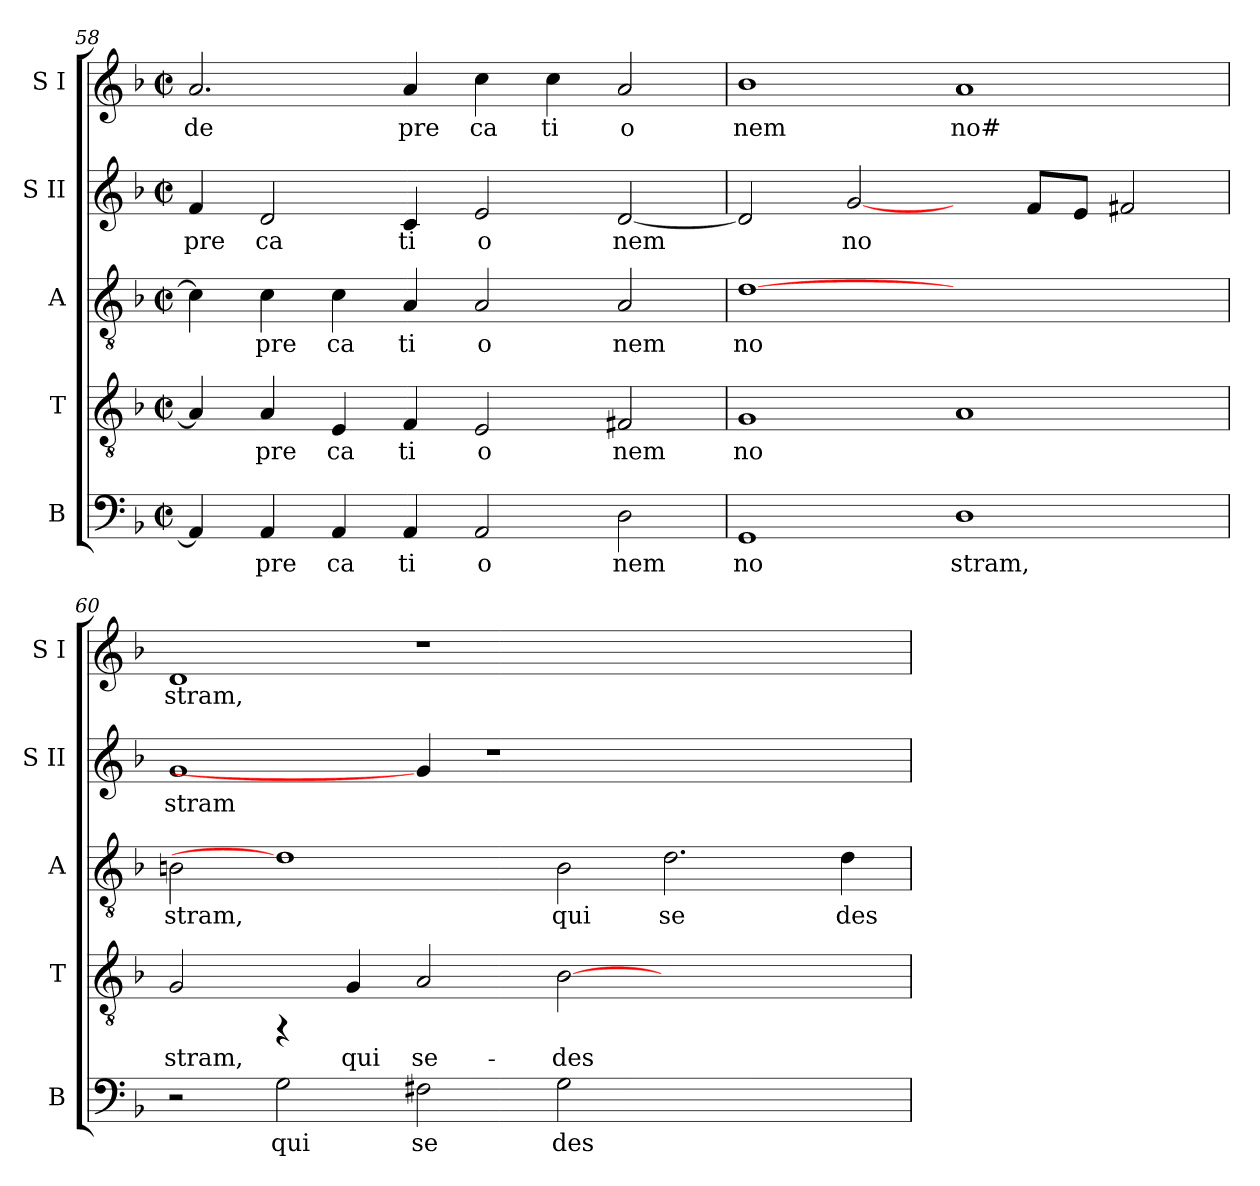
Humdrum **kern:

**kern	**text	**kern	**text	**kern	**text	**kern	**text	**kern	**text
*part5	*part5	*part4	*part4	*part3	*part3	*part2	*part2	*part1	*part1
*staff5	*staff5	*staff4	*staff4	*staff3	*staff3	*staff2	*staff2	*staff1	*staff1
*I"B	*	*I"T	*	*I"A	*	*I"S II	*	*I"S I	*
*I'B	*	*I'T	*	*I'A	*	*I'S II	*	*I'S I	*
*clefF4	*	*clefGv2	*	*clefGv2	*	*clefG2	*	*clefG2	*
*k[b-]	*	*k[b-]	*	*k[b-]	*	*k[b-]	*	*k[b-]	*
*F:	*	*F:	*	*F:	*	*F:	*	*F:	*
*M2/2	*	*M2/2	*	*M2/2	*	*M2/2	*	*M2/2	*
*met(c|)	*	*met(c|)	*	*met(c|)	*	*met(c|)	*	*met(c|)	*
=58	=58	=58	=58	=58	=58	=58	=58	=58	=58
!	!LO:LY:b:cj	!	!LO:LY:b:cj	!	!LO:LY:b:cj	!	!LO:LY:b:cj	!	!LO:LY:b:cj
4AA/]	.	4A/]	.	4c\]	.	4f/	pre	2.a/	de
!	!LO:LY:b:cj	!	!LO:LY:b:cj	!	!LO:LY:b:cj	!	!LO:LY:b:cj	!	!
4AA/	pre	4A/	pre	4c\	pre	2d/	ca	.	.
!	!LO:LY:b:cj	!	!LO:LY:b:cj	!	!LO:LY:b:cj	!	!	!	!
4AA/	ca	4E/	ca	4c\	ca	.	.	.	.
!	!LO:LY:b:cj	!	!LO:LY:b:cj	!	!LO:LY:b:cj	!	!LO:LY:b:cj	!	!LO:LY:b:cj
4AA/	ti	4F/	ti	4A/	ti	4c/	ti	4a/	pre
!	!LO:LY:b:cj	!	!LO:LY:b:cj	!	!LO:LY:b:cj	!	!LO:LY:b:cj	!	!LO:LY:b:cj
2AA/	o	2E/	o	2A/	o	2e/	o	4cc\	ca
!	!	!	!	!	!	!	!	!	!LO:LY:b:cj
.	.	.	.	.	.	.	.	4cc\	ti
!	!LO:LY:b:cj	!	!LO:LY:b:cj	!	!LO:LY:b:cj	!	!LO:LY:b:cj	!	!LO:LY:b:cj
2D\	nem	2F#X/	nem	2A/	nem	[<2d/	nem	2a/	o
=59	=59	=59	=59	=59	=59	=59	=59	=59	=59
!	!LO:LY:b:cj	!	!LO:LY:b:cj	!	!LO:LY:b:cj	!	!LO:LY:b:cj	!	!LO:LY:b:cj
1GG	no	1G	no	[1d	no	2d/]	.	1b-	nem
!	!	!	!	!	!	!	!LO:LY:b:cj	!	!
.	.	.	.	.	.	[2g/	no	.	.
!	!LO:LY:b:cj	!	!LO:LY:b:cj	!	!	!	!	!	!LO:LY:b:cj
1D	stram,	1A	.	1ryy	.	4ryy	.	1a	no#
!	!	!	!	!	!	!	!LO:LY:b:cj	!	!
.	.	.	.	.	.	8f/L	.	.	.
!	!	!	!	!	!	!	!LO:LY:b:cj	!	!
.	.	.	.	.	.	8e/J	.	.	.
!	!	!	!	!	!	!	!LO:LY:b:cj	!	!
.	.	.	.	.	.	2f#/	.	.	.
!!LO:LB:g=z
=60	=60	=60	=60	=60	=60	=60	=60	=60	=60
!	!	!	!LO:LY:b:cj	!	!LO:LY:b:cj	!	!LO:LY:b:cj	!	!LO:LY:b:cj
2r	.	2G/	stram,	2Bn\	stram,	1g	stram	1d	stram,
!	!LO:LY:b:cj	!	!	!	!	!	!	!	!
2G\	qui	4rFF	.	1d]	.	.	.	.	.
!	!	!	!LO:LY:b:cj	!	!	!	!	!	!
.	.	4G/	qui	.	.	.	.	.	.
!	!LO:LY:b:cj	!	!LO:LY:b:cj	!	!	!	!	!	!
2F#X\	se	2A/	se-	.	.	4g/]	.	1r	.
.	.	.	.	.	.	1r	.	.	.
!	!LO:LY:b:cj	!	!LO:LY:b:cj	!	!LO:LY:b:cj	!	!	!	!
2G\	des	[>2B-\	-des	2B\	qui	.	.	.	.
!	!	!	!	!	!LO:LY:b:cj	!	!	!	!
1ryy	.	1ryy	.	2.d\	se	.	.	1ryy	.
.	.	.	.	.	.	2.ryy	.	.	.
!	!	!	!	!	!LO:LY:b:cj	!	!	!	!
.	.	.	.	4d\	des	.	.	.	.
=	=	=	=	=	=	=	=	=	=
*-	*-	*-	*-	*-	*-	*-	*-	*-	*-
